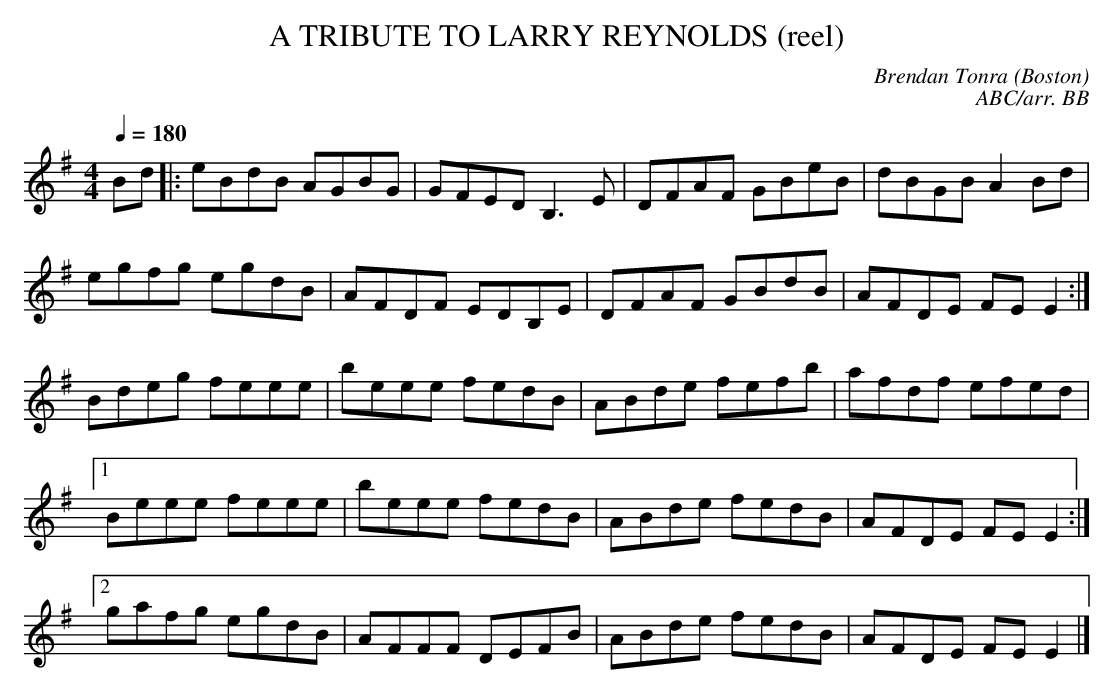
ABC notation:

X:1
T:TRIBUTE TO LARRY REYNOLDS (reel), A
C:Brendan Tonra (Boston)
C:ABC/arr. BB
Q:1/4=180
M:4/4
L:1/8
K:Em
Bd|: eBdB AGBG|GFED B,3 E|DFAF GBeB|dBGB A2 Bd|
egfg egdB|AFDF EDB,E|DFAF GBdB|AFDE FE E2 :|
Bdeg feee|beee fedB|ABde fefb|afdf efed|
[1 Beee feee|beee fedB|ABde fedB|AFDE FE E2 :|
[2 gafg egdB|AFFF DEFB|ABde fedB|AFDE FE E2|]
